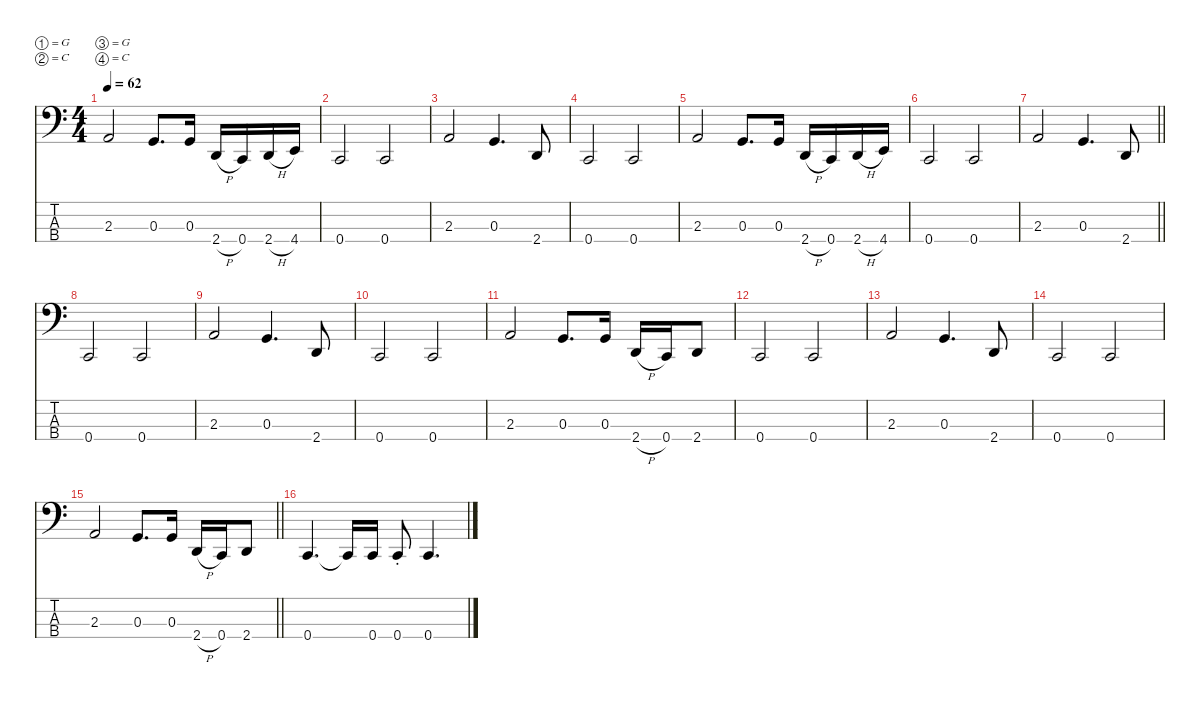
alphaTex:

\defaultSystemsLayout 4
\hideDynamics
\bracketExtendMode nobrackets
\singleTrackTrackNamePolicy hidden
\multiTrackTrackNamePolicy hidden
\firstSystemTrackNameMode fullname
\otherSystemsTrackNameOrientation horizontal
\track ("Bass" "el.bs.") {defaultSystemsLayout 8 instrument electricbassfinger}
\staff {score tabs}
\tuning (G2 C2 G1 C1)
\ts (4 4)
\tempo 62
\clef f4
\ks c
2.3.2{dy f beam Up} 0.3.8{d beam Up} 0.3.16{beam Up} 2.4{h}.16{beam Up} 0.4.16{beam Up} 2.4{h}.16{beam Up} 4.4.16{beam Up} |
0.4.2{beam Up} 0.4.2{beam Up} |
2.3.2{beam Up} 0.3.4{d beam Up} 2.4.8{beam Up} |
0.4.2{beam Up} 0.4.2{beam Up} |
2.3.2{beam Up} 0.3.8{d beam Up} 0.3.16{beam Up} 2.4{h}.16{beam Up} 0.4.16{beam Up} 2.4{h}.16{beam Up} 4.4.16{beam Up} |
0.4.2{beam Up} 0.4.2{beam Up} |
\barLineRight lightlight
2.3.2{beam Up} 0.3.4{d beam Up} 2.4.8{beam Up} |
0.4.2{beam Up} 0.4.2{beam Up} |
2.3.2{beam Up} 0.3.4{d beam Up} 2.4.8{beam Up} |
0.4.2{beam Up} 0.4.2{beam Up} |
2.3.2{beam Up} 0.3.8{d beam Up} 0.3.16{beam Up} 2.4{h}.16{beam Up} 0.4.16{beam Up} 2.4.8{beam Up} |
0.4.2{beam Up} 0.4.2{beam Up} |
2.3.2{beam Up} 0.3.4{d beam Up} 2.4.8{beam Up} |
0.4.2{beam Up} 0.4.2{beam Up} |
\barLineRight lightlight
2.3.2{beam Up} 0.3.8{d beam Up} 0.3.16{beam Up} 2.4{h}.16{beam Up} 0.4.16{beam Up} 2.4.8{beam Up} |
0.4.4{d beam Up} 0.4{t}.16{beam Up} 0.4.16{beam Up} 0.4{st}.8{beam Up} 0.4.4{d beam Up}
